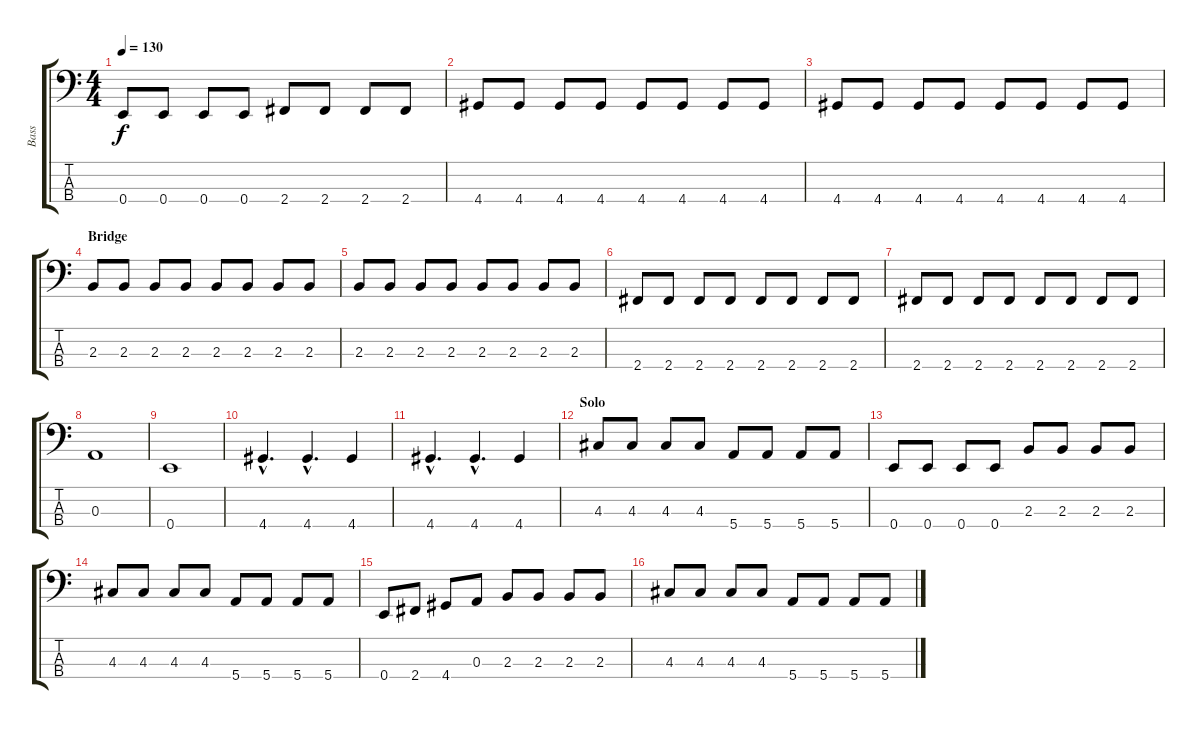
\track ("Bass" "Bass") {instrument electricbassfinger}
\staff {score tabs}
\tuning (G2 D2 A1 E1) {hide}
\ts (4 4)
\tempo 130
\clef f4
\ks c
0.4.8{dy f} 0.4.8 0.4.8 0.4.8 2.4.8 2.4.8 2.4.8 2.4.8 |
4.4.8 4.4.8 4.4.8 4.4.8 4.4.8 4.4.8 4.4.8 4.4.8 |
4.4.8 4.4.8 4.4.8 4.4.8 4.4.8 4.4.8 4.4.8 4.4.8 |
\section ("" "Bridge")
2.3.8 2.3.8 2.3.8 2.3.8 2.3.8 2.3.8 2.3.8 2.3.8 |
2.3.8 2.3.8 2.3.8 2.3.8 2.3.8 2.3.8 2.3.8 2.3.8 |
2.4.8 2.4.8 2.4.8 2.4.8 2.4.8 2.4.8 2.4.8 2.4.8 |
2.4.8 2.4.8 2.4.8 2.4.8 2.4.8 2.4.8 2.4.8 2.4.8 |
0.3.1 |
0.4.1 |
4.4{hac}.4{d} 4.4{hac}.4{d} 4.4.4 |
4.4{hac}.4{d} 4.4{hac}.4{d} 4.4.4 |
\section ("" "Solo")
4.3.8 4.3.8 4.3.8 4.3.8 5.4.8 5.4.8 5.4.8 5.4.8 |
0.4.8 0.4.8 0.4.8 0.4.8 2.3.8 2.3.8 2.3.8 2.3.8 |
4.3.8 4.3.8 4.3.8 4.3.8 5.4.8 5.4.8 5.4.8 5.4.8 |
0.4.8 2.4.8 4.4.8 0.3.8 2.3.8 2.3.8 2.3.8 2.3.8 |
4.3.8 4.3.8 4.3.8 4.3.8 5.4.8 5.4.8 5.4.8 5.4.8
